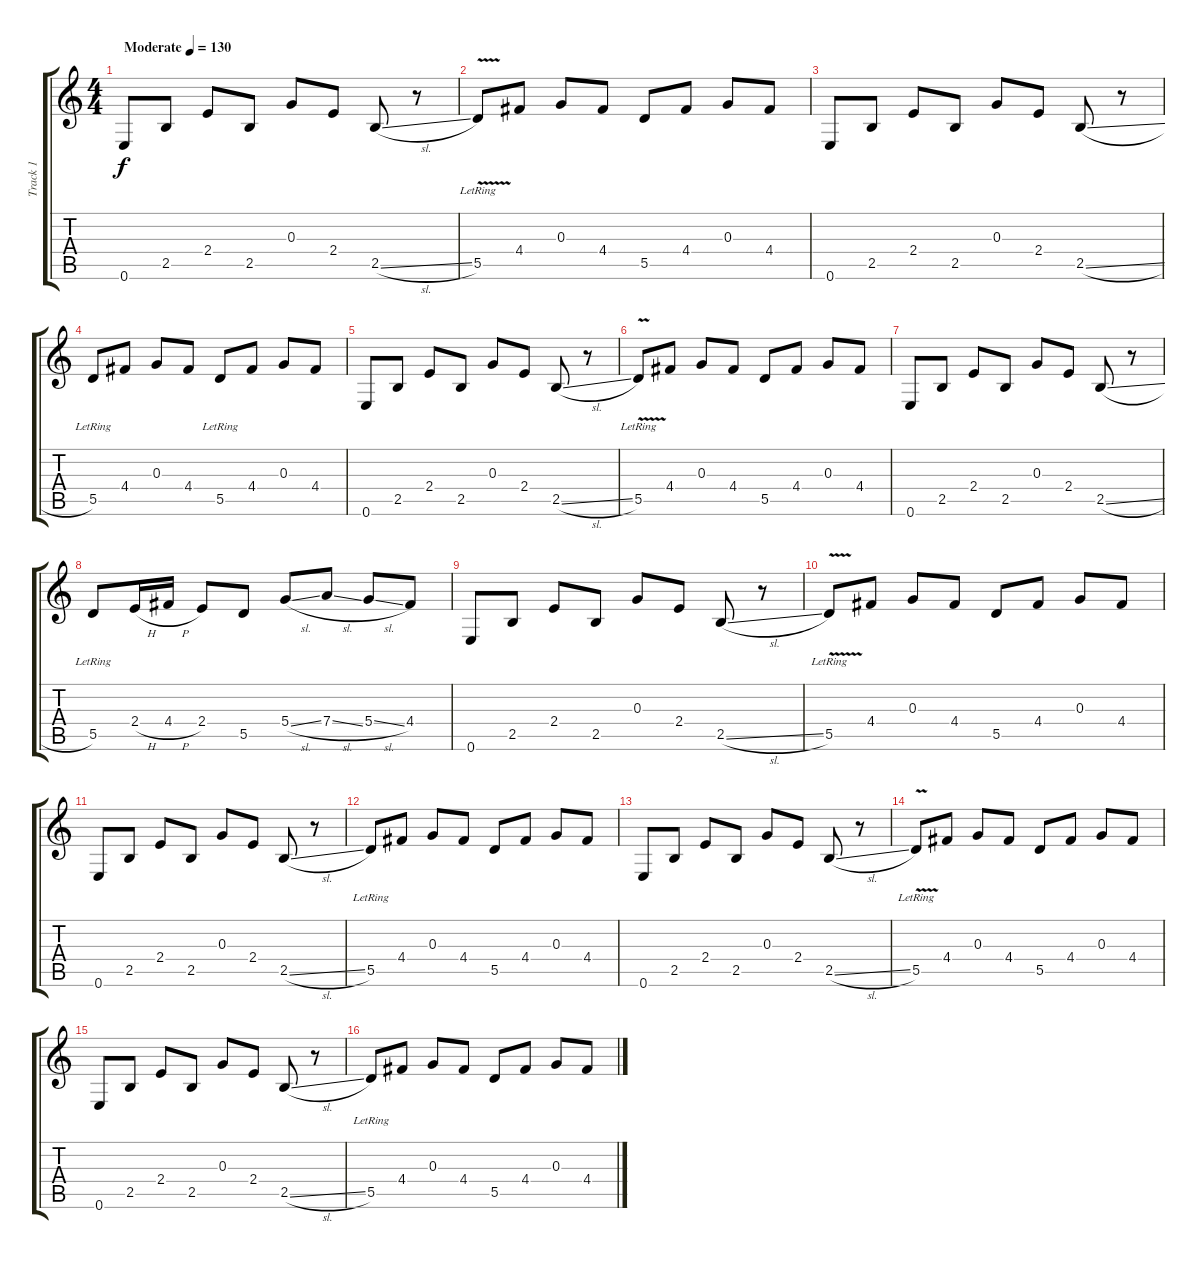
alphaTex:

\track ("Track 1" "Track 1") {instrument acousticguitarsteel}
\staff {score tabs}
\tuning (E4 B3 G3 D3 A2 E2) {hide}
\ts (4 4)
\tempo (130 "Moderate")
\clef g2
\ks c
0.6.8{dy f instrument acousticguitarsteel} 2.5.8 2.4.8 2.5.8 0.3.8 2.4.8 2.5{sl}.8 r.8 |
5.5{v lr}.8 4.4.8 0.3.8 4.4.8 5.5.8 4.4.8 0.3.8 4.4.8 |
0.6.8 2.5.8 2.4.8 2.5.8 0.3.8 2.4.8 2.5{sl}.8 r.8 |
5.5{lr}.8 4.4.8 0.3.8 4.4.8 5.5{lr}.8 4.4.8 0.3.8 4.4.8 |
0.6.8 2.5.8 2.4.8 2.5.8 0.3.8 2.4.8 2.5{sl}.8 r.8 |
5.5{v lr}.8 4.4.8 0.3.8 4.4.8 5.5.8 4.4.8 0.3.8 4.4.8 |
0.6.8 2.5.8 2.4.8 2.5.8 0.3.8 2.4.8 2.5{sl}.8 r.8 |
5.5{lr}.8 2.4{h}.16 4.4{h}.16 2.4.8 5.5.8 5.4{sl}.8 7.4{sl}.8 5.4{sl}.8 4.4.8 |
0.6.8 2.5.8 2.4.8 2.5.8 0.3.8 2.4.8 2.5{sl}.8 r.8 |
5.5{v lr}.8 4.4.8 0.3.8 4.4.8 5.5.8 4.4.8 0.3.8 4.4.8 |
0.6.8 2.5.8 2.4.8 2.5.8 0.3.8 2.4.8 2.5{sl}.8 r.8 |
5.5{lr}.8 4.4.8 0.3.8 4.4.8 5.5.8 4.4.8 0.3.8 4.4.8 |
0.6.8 2.5.8 2.4.8 2.5.8 0.3.8 2.4.8 2.5{sl}.8 r.8 |
5.5{v lr}.8 4.4.8 0.3.8 4.4.8 5.5.8 4.4.8 0.3.8 4.4.8 |
0.6.8 2.5.8 2.4.8 2.5.8 0.3.8 2.4.8 2.5{sl}.8 r.8 |
5.5{lr}.8 4.4.8 0.3.8 4.4.8 5.5.8 4.4.8 0.3.8 4.4.8
